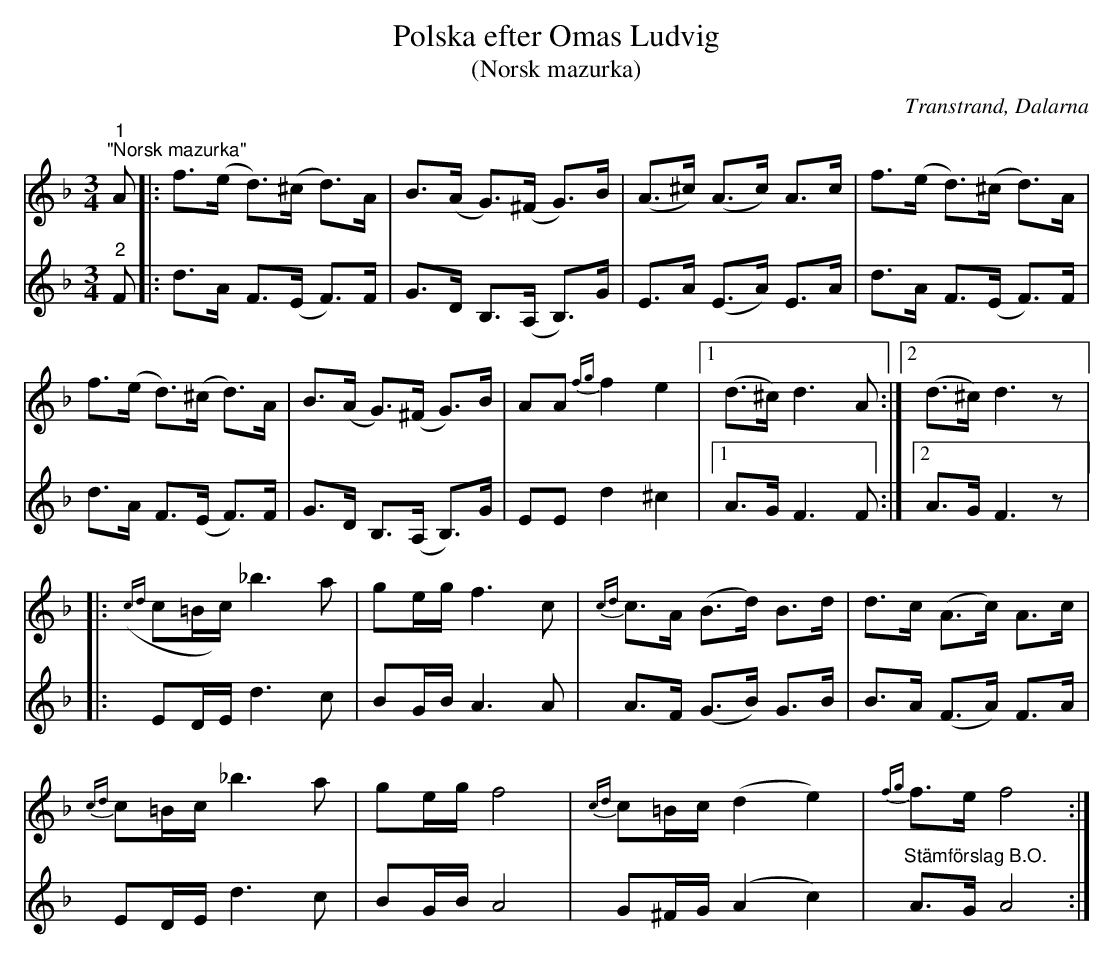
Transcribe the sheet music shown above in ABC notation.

X:1
T:Polska efter Omas Ludvig
T:(Norsk mazurka)
O:Transtrand, Dalarna
L:1/8
M:3/4
K:Dm
V:1
"^1""^\"Norsk mazurka\"" A |: f>(e d>)(^c d>)A | B>(A G>)(^F G>)B | (A>^c) (A>c) A>c | f>(e d>)(^c d>)A |
f>(e d>)(^c d>)A | B>(A G>)(^F G>)B | AA{fg} f2 e2 |1 (d>^c) d3 A :|2 (d>^c) d3 z |:
({cd} c=B/c/) _b3 a | ge/g/ f3 c |{cd} c>A (B>d) B>d | d>c (A>c) A>c |
{cd} c=B/c/ _b3 a | ge/g/ f4 |{cd} c=B/c/ (d2 e2) |{fg} f>e f4 :|
V:2
"^2" F |: d>A F>(E F>)F | G>D B,>(A, B,>)G | E>A (E>A) E>A | d>A F>(E F>)F |
d>A F>(E F>)F | G>D B,>(A, B,>)G | EE d2 ^c2 |1 A>G F3 F :|2 A>G F3 z |:
ED/E/ d3 c | BG/B/ A3 A | A>F (G>B) G>B | B>A (F>A) F>A |
ED/E/ d3 c | BG/B/ A4 | G^F/G/ (A2 c2) | "^Stämförslag B.O." A>G A4 :|
